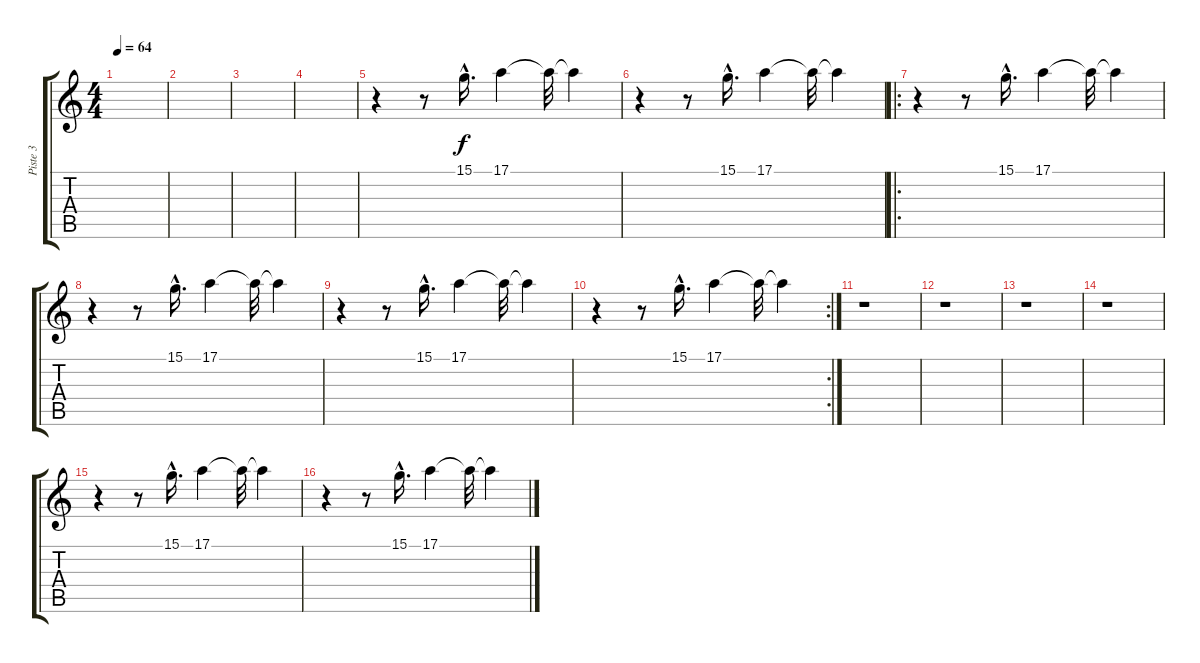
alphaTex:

\track ("Piste 3" "Piste 3") {instrument celesta}
\staff {score tabs}
\tuning (E4 B3 G3 D3 A2 E2) {hide}
\ts (4 4)
\tempo 64
\clef g2
\ks c
|
|
|
|
r.4 r.8 15.1{hac}.16{d} 17.1.4 17.1{t}.32 17.1{t}.4 |
r.4 r.8 15.1{hac}.16{d} 17.1.4 17.1{t}.32 17.1{t}.4 |
\ro
r.4 r.8 15.1{hac}.16{d} 17.1.4 17.1{t}.32 17.1{t}.4 |
r.4 r.8 15.1{hac}.16{d} 17.1.4 17.1{t}.32 17.1{t}.4 |
r.4 r.8 15.1{hac}.16{d} 17.1.4 17.1{t}.32 17.1{t}.4 |
\rc 2
r.4 r.8 15.1{hac}.16{d} 17.1.4 17.1{t}.32 17.1{t}.4 |
r.1 |
r.1 |
r.1 |
r.1 |
r.4 r.8 15.1{hac}.16{d} 17.1.4 17.1{t}.32 17.1{t}.4 |
r.4 r.8 15.1{hac}.16{d} 17.1.4 17.1{t}.32 17.1{t}.4
